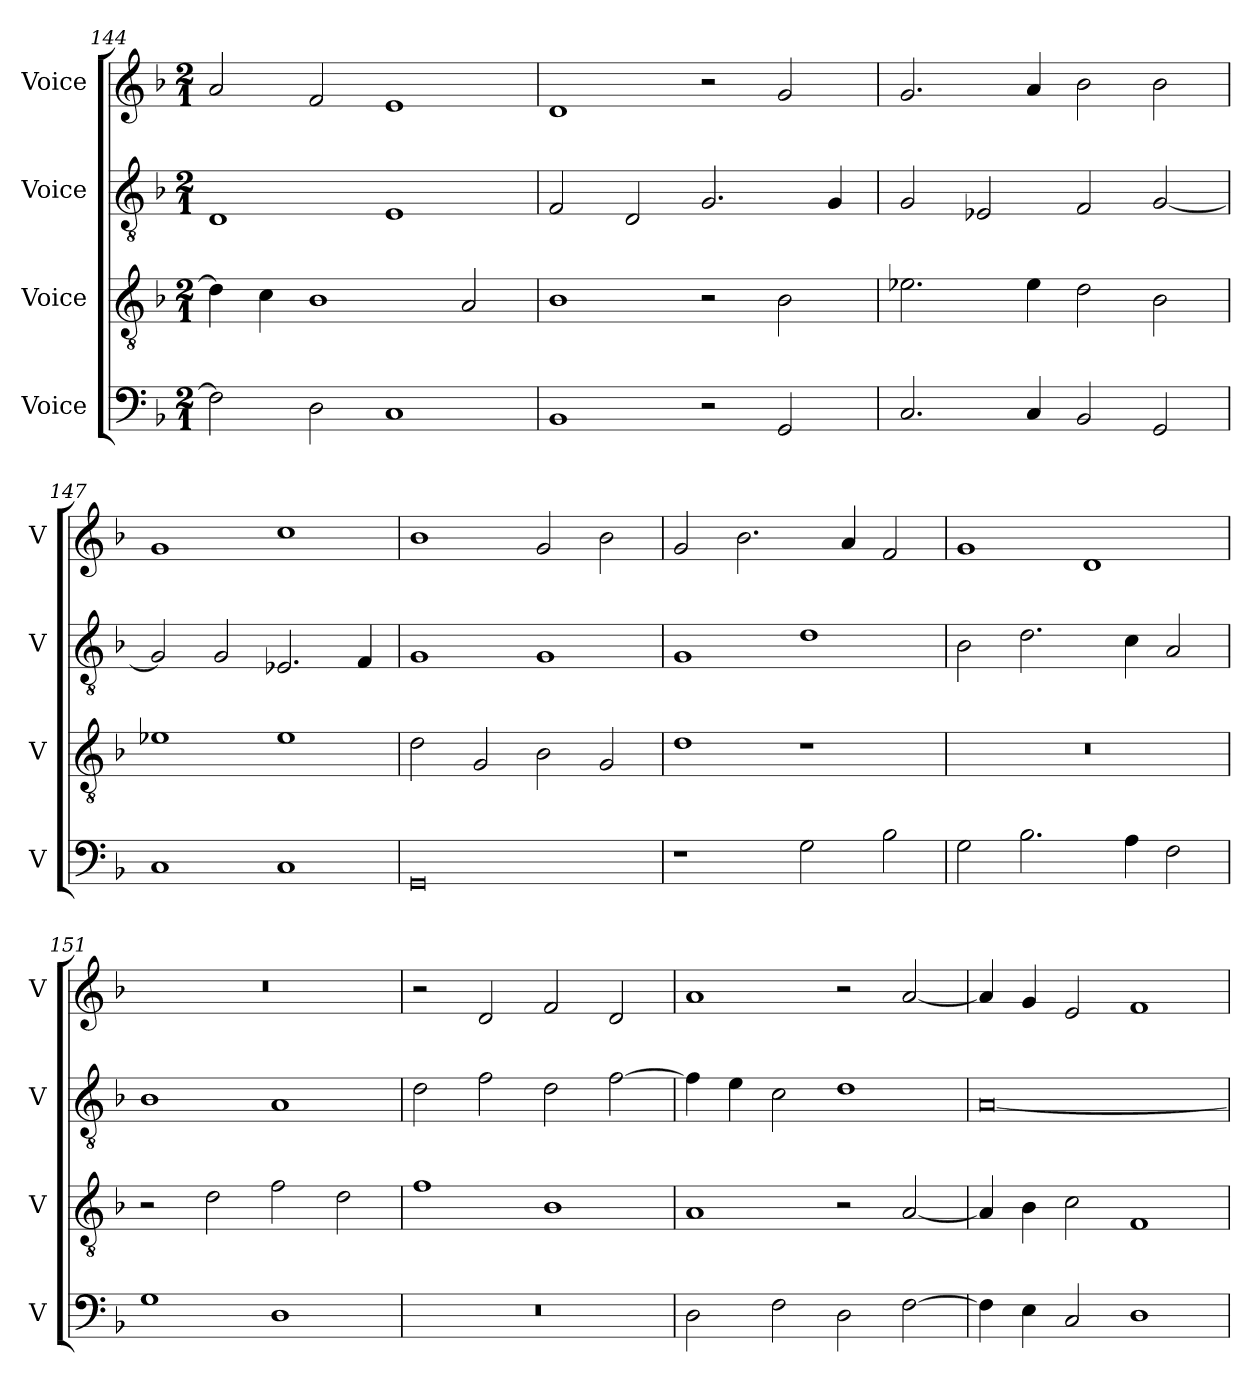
**kern	**kern	**kern	**kern
*part4	*part3	*part2	*part1
*staff4	*staff3	*staff2	*staff1
*I"Voice	*I"Voice	*I"Voice	*I"Voice
*I'V	*I'V	*I'V	*I'V
*clefF4	*clefGv2	*clefGv2	*clefG2
*k[b-]	*k[b-]	*k[b-]	*k[b-]
*M2/1	*M2/1	*M2/1	*M2/1
=144	=144	=144	=144
2F\]	4d\]	1D	2a/
.	4c\	.	.
2D\	1B-	.	2f/
1C	.	1E	1e
.	2A/	.	.
=145	=145	=145	=145
1BB-	1B-	2F/	1d
.	.	2D/	.
2r	2r	2.G/	2r
2GG/	2B-\	.	2g/
.	.	4G/	.
!!LO:LB:g=z
=146	=146	=146	=146
2.C/	2.e-X\	2G/	2.g/
.	.	2E-X/	.
4C/	4e-\	.	4a/
2BB-/	2d\	2F/	2b-\
2GG/	2B-\	[2G/	2b-\
=147	=147	=147	=147
1C	1e-X	2G/]	1g
.	.	2G/	.
1C	1e-	2.E-X/	1cc
.	.	4F/	.
=148	=148	=148	=148
0GG	2d\	1G	1b-
.	2G/	.	.
.	2B-\	1G	2g/
.	2G/	.	2b-\
=149	=149	=149	=149
1r	1d	1G	2g/
.	.	.	2.b-\
2G\	1r	1d	.
.	.	.	4a/
2B-\	.	.	2f/
!!LO:LB:g=z
=150	=150	=150	=150
2G\	0r	2B-\	1g
2.B-\	.	2.d\	.
.	.	.	1d
4A\	.	4c\	.
2F\	.	2A/	.
=151	=151	=151	=151
1G	2r	1B-	0r
.	2d\	.	.
1D	2f\	1A	.
.	2d\	.	.
=152	=152	=152	=152
0r	1f	2d\	2r
.	.	2f\	2d/
.	1B-	2d\	2f/
.	.	[2f\	2d/
=153	=153	=153	=153
2D\	1A	4f\]	1a
.	.	4e\	.
2F\	.	2c\	.
2D\	2r	1d	2r
[2F\	[2A/	.	[2a/
!!LO:PB:g=z
=154	=154	=154	=154
4F\]	4A/]	[0A	4a/]
4E\	4B-\	.	4g/
2C/	2c\	.	2e/
1D	1F	.	1f
=	=	=	=
*-	*-	*-	*-
